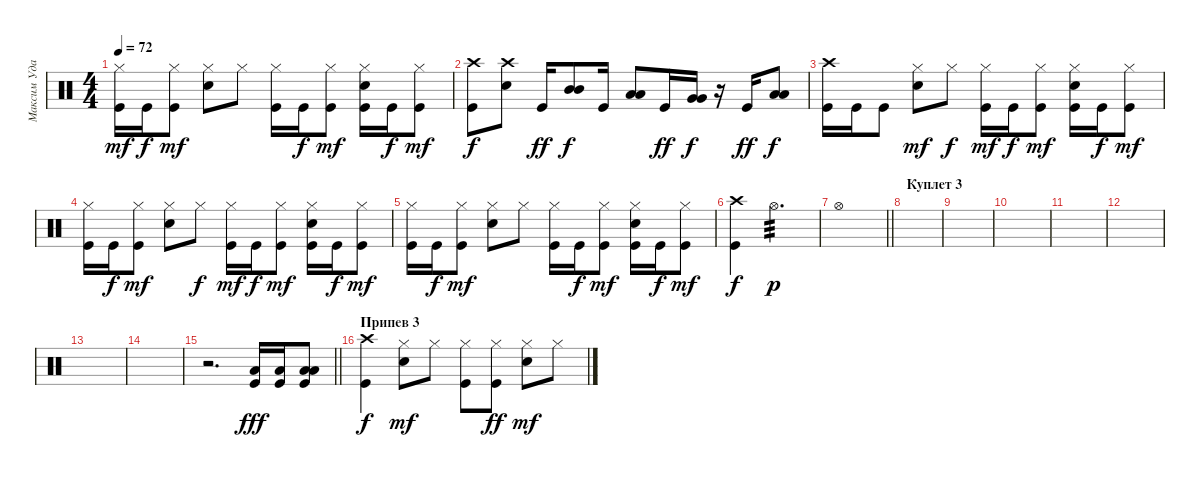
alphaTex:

\track ("Максим Удалов" "Максим Уда") {instrument percussion}
\staff {score}
\articulation defaults
\ts (4 4)
\tempo 72
\clef neutral
\ks c
("Kick (hit)" "Hi-Hat (closed)").16{dy mf} "Kick (hit)".16{dy f} ("Kick (hit)" "Hi-Hat (closed)").8{dy mf} ("Snare (hit) 2" "Hi-Hat (closed)").8 "Hi-Hat (closed)".8 ("Kick (hit)" "Hi-Hat (closed)").16 "Kick (hit)".16{dy f} ("Kick (hit)" "Hi-Hat (closed)").8{dy mf} ("Kick (hit)" "Snare (hit) 2" "Hi-Hat (closed)").16 "Kick (hit)".16{dy f} ("Kick (hit)" "Hi-Hat (closed)").8{dy mf} |
("Kick (hit)" "Crash high (hit)").8{dy f} ("Snare (hit) 2" "Crash high (hit)").8 "Kick (hit)".16{dy ff} ("Mid Tom (hit)" "Mid Tom (hit)").8{bd 120 dy f} "Kick (hit)".16 ("Low Tom (hit)" "Low Tom (hit)").8{bd 120} "Kick (hit)".16{dy ff} ("Very Low Tom (hit)" "Very Low Tom (hit)").16{bd 120 dy f} r.16 "Kick (hit)".16{dy ff} ("Low Floor Tom (hit)" "Low Floor Tom (hit)").8{bd 120 dy f} |
("Kick (hit)" "Crash high (hit)").16 "Kick (hit)".16 "Kick (hit)".8 ("Snare (hit) 2" "Hi-Hat (closed)").8{dy mf} "Hi-Hat (closed)".8{dy f} ("Kick (hit)" "Hi-Hat (closed)").16{dy mf} "Kick (hit)".16{dy f} ("Kick (hit)" "Hi-Hat (closed)").8{dy mf} ("Kick (hit)" "Snare (hit) 2" "Hi-Hat (closed)").16 "Kick (hit)".16{dy f} ("Kick (hit)" "Hi-Hat (closed)").8{dy mf} |
("Kick (hit)" "Hi-Hat (closed)").16 "Kick (hit)".16{dy f} ("Kick (hit)" "Hi-Hat (closed)").8{dy mf} ("Snare (hit) 2" "Hi-Hat (closed)").8 "Hi-Hat (closed)".8{dy f} ("Kick (hit)" "Hi-Hat (closed)").16{dy mf} "Kick (hit)".16{dy f} ("Kick (hit)" "Hi-Hat (closed)").8{dy mf} ("Kick (hit)" "Snare (hit) 2" "Hi-Hat (closed)").16 "Kick (hit)".16{dy f} ("Kick (hit)" "Hi-Hat (closed)").8{dy mf} |
("Kick (hit)" "Hi-Hat (closed)").16 "Kick (hit)".16{dy f} ("Kick (hit)" "Hi-Hat (closed)").8{dy mf} ("Snare (hit) 2" "Hi-Hat (closed)").8 "Hi-Hat (closed)".8 ("Kick (hit)" "Hi-Hat (closed)").16 "Kick (hit)".16{dy f} ("Kick (hit)" "Hi-Hat (closed)").8{dy mf} ("Kick (hit)" "Snare (hit) 2" "Hi-Hat (closed)").16 "Kick (hit)".16{dy f} ("Kick (hit)" "Hi-Hat (closed)").8{dy mf} |
("Kick (hit)" "Crash high (hit)").4{dy f} "Hi-Hat (open)".2{d tp 3 dy p} |
\barLineRight lightlight "Hi-Hat (open)".1
|
\section ("" "Куплет 3")
|
|
|
|
|
|
|
\barLineRight lightlight
r.2{d} ("Kick (hit)" "Low Floor Tom (hit)").16{dy fff} ("Kick (hit)" "Low Floor Tom (hit)").16 ("Kick (hit)" "Low Floor Tom (hit)" "Low Floor Tom (hit)").8{bd 120} |
\section ("" "Припев 3")
("Kick (hit)" "Crash high (hit)").4{dy f} ("Hi-Hat (closed)" "Snare (hit) 2").8{dy mf} "Hi-Hat (closed)".8 ("Hi-Hat (closed)" "Kick (hit)").8 ("Hi-Hat (closed)" "Kick (hit)").8{dy ff} ("Hi-Hat (closed)" "Snare (hit) 2").8{dy mf} "Hi-Hat (closed)".8
